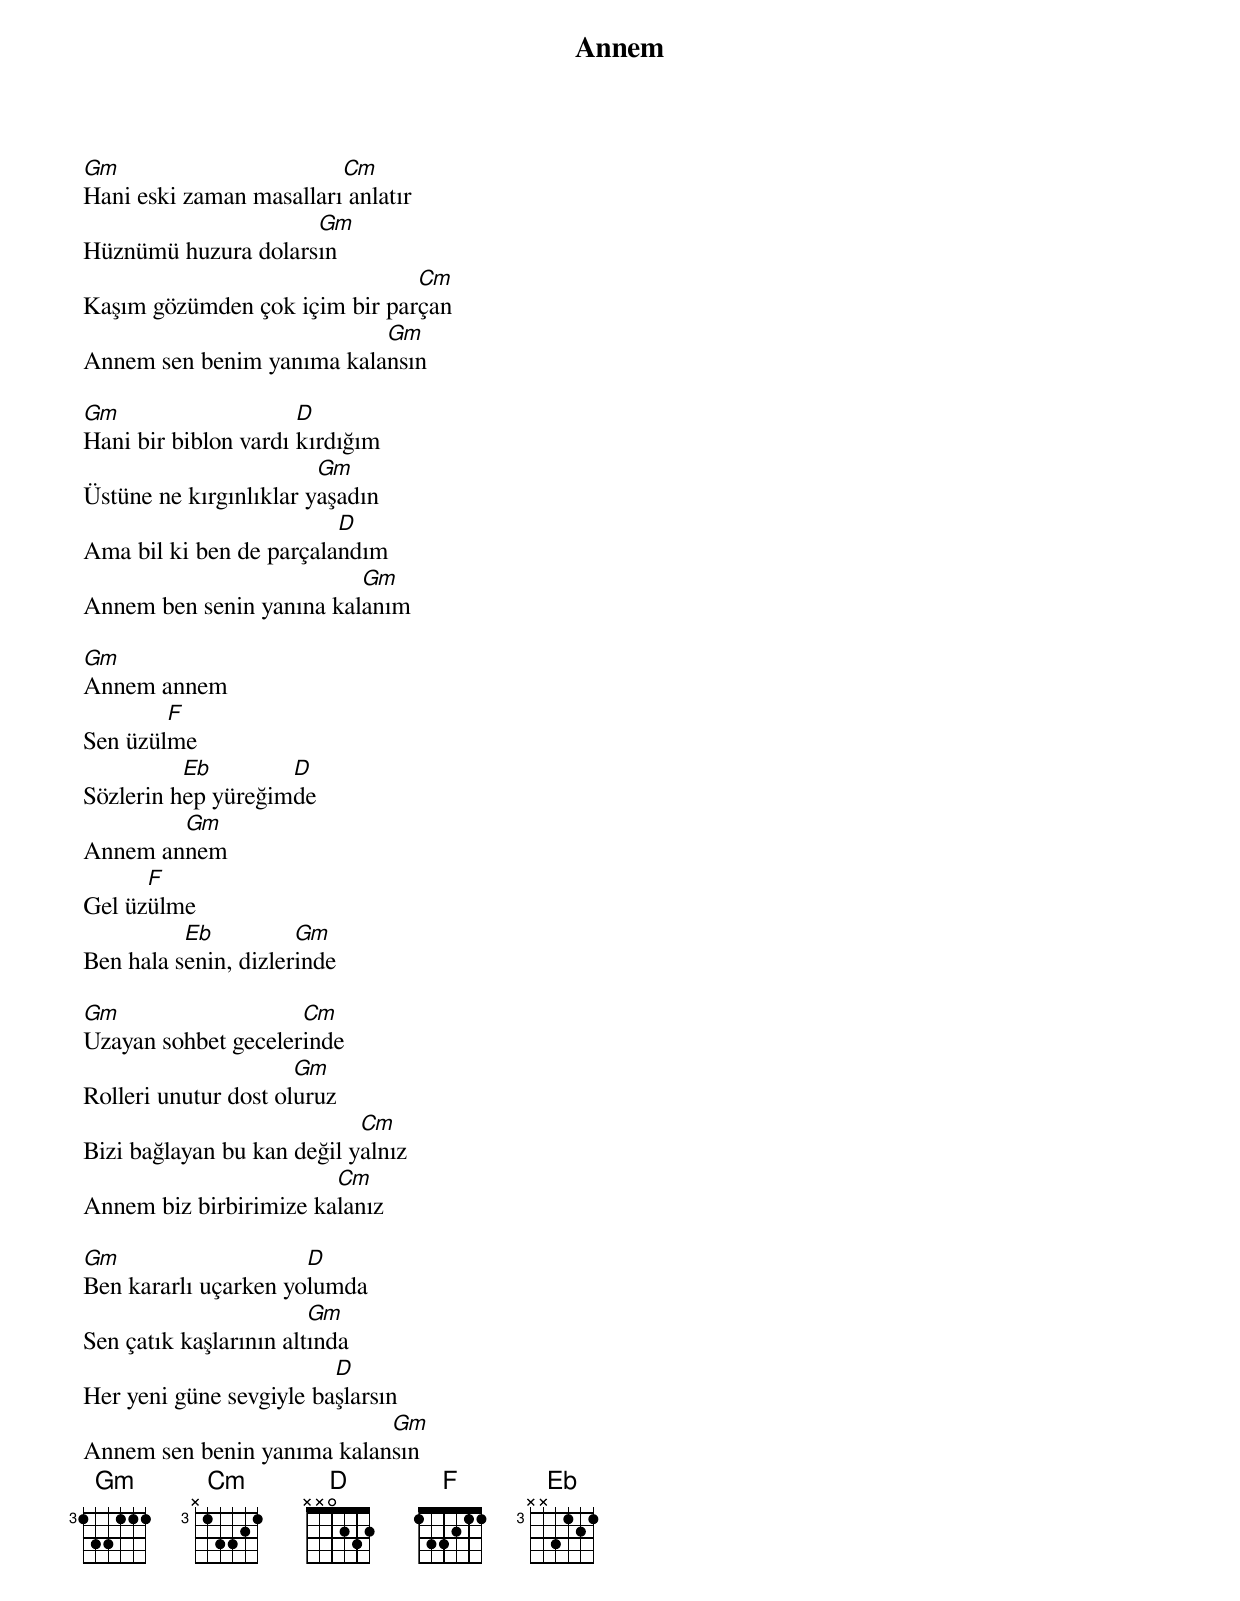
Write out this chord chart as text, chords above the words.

{title: Annem}
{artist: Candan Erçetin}

Gm                       Cm
Hani eski zaman masalları anlatır
                     Gm
Hüznümü huzura dolarsın
                               Cm
Kaşım gözümden çok içim bir parçan
                           Gm
Annem sen benim yanıma kalansın

Gm                    D
Hani bir biblon vardı kırdığım
                        Gm
Üstüne ne kırgınlıklar yaşadın
                         D
Ama bil ki ben de parçalandım
                          Gm
Annem ben senin yanına kalanım

Gm
Annem annem
        F
Sen üzülme
          Eb        D
Sözlerin hep yüreğimde
        Gm
Annem annem
      F
Gel üzülme
          Eb          Gm
Ben hala senin, dizlerinde

Gm                   Cm
Uzayan sohbet gecelerinde
                      Gm
Rolleri unutur dost oluruz
                            Cm
Bizi bağlayan bu kan değil yalnız
                        Cm
Annem biz birbirimize kalanız

Gm                    D
Ben kararlı uçarken yolumda
                        Gm
Sen çatık kaşlarının altında
                         D
Her yeni güne sevgiyle başlarsın
                            Gm
Annem sen benin yanıma kalansın
